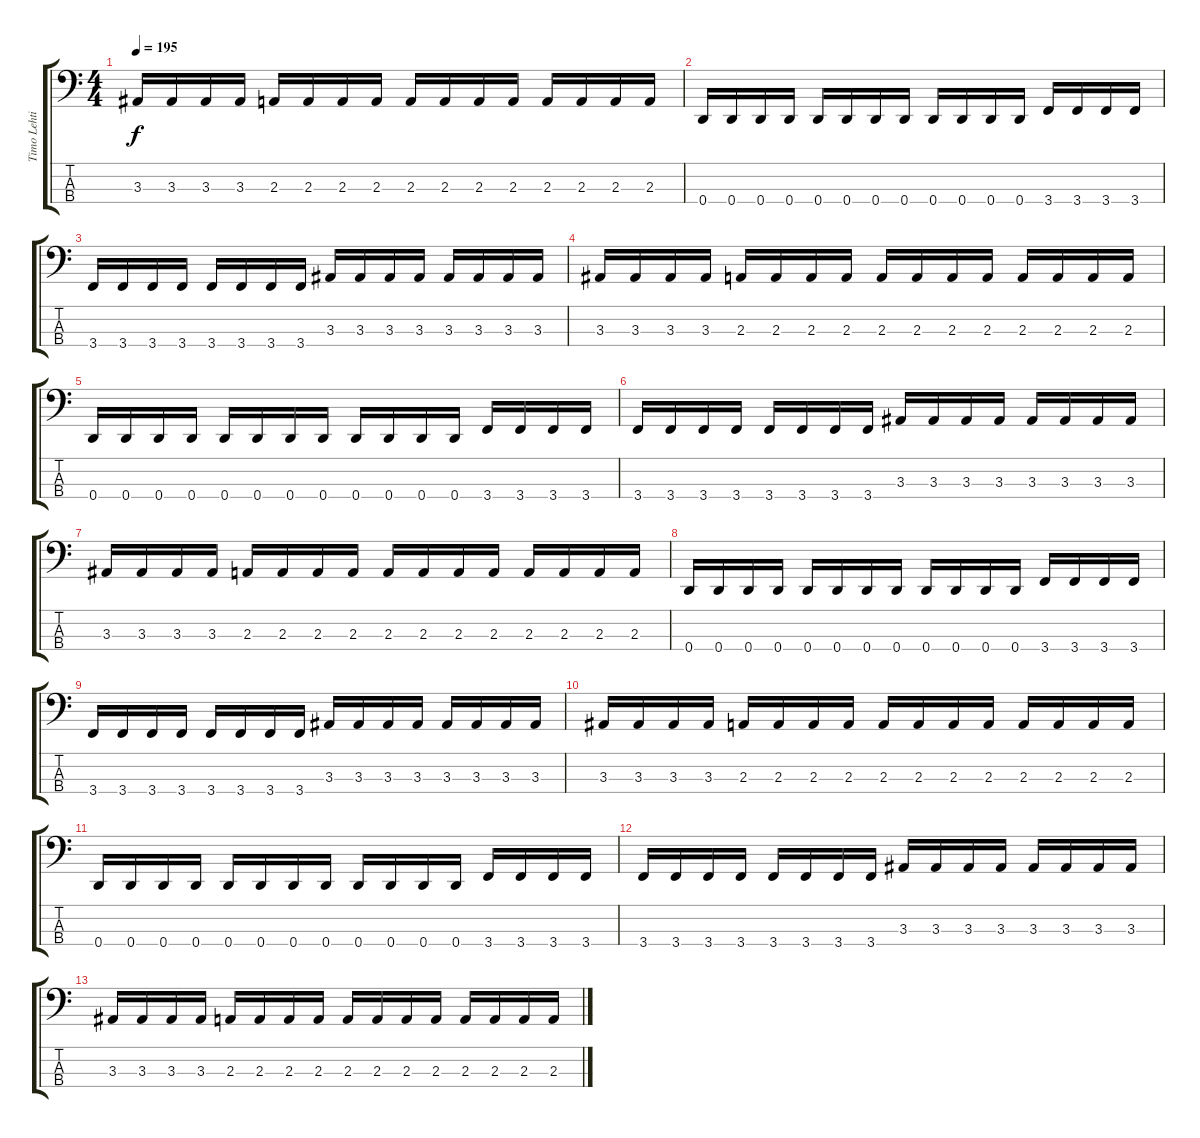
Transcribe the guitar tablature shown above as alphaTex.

\track ("Timo Lehtinen" "Timo Lehti") {instrument electricbassfinger}
\staff {score tabs}
\tuning (F2 C2 G1 D1) {hide}
\ts (4 4)
\tempo 195
\clef f4
\ks c
3.3.16{dy f} 3.3.16 3.3.16 3.3.16 2.3.16 2.3.16 2.3.16 2.3.16 2.3.16 2.3.16 2.3.16 2.3.16 2.3.16 2.3.16 2.3.16 2.3.16 |
0.4.16 0.4.16 0.4.16 0.4.16 0.4.16 0.4.16 0.4.16 0.4.16 0.4.16 0.4.16 0.4.16 0.4.16 3.4.16 3.4.16 3.4.16 3.4.16 |
3.4.16 3.4.16 3.4.16 3.4.16 3.4.16 3.4.16 3.4.16 3.4.16 3.3.16 3.3.16 3.3.16 3.3.16 3.3.16 3.3.16 3.3.16 3.3.16 |
3.3.16 3.3.16 3.3.16 3.3.16 2.3.16 2.3.16 2.3.16 2.3.16 2.3.16 2.3.16 2.3.16 2.3.16 2.3.16 2.3.16 2.3.16 2.3.16 |
0.4.16 0.4.16 0.4.16 0.4.16 0.4.16 0.4.16 0.4.16 0.4.16 0.4.16 0.4.16 0.4.16 0.4.16 3.4.16 3.4.16 3.4.16 3.4.16 |
3.4.16 3.4.16 3.4.16 3.4.16 3.4.16 3.4.16 3.4.16 3.4.16 3.3.16 3.3.16 3.3.16 3.3.16 3.3.16 3.3.16 3.3.16 3.3.16 |
3.3.16 3.3.16 3.3.16 3.3.16 2.3.16 2.3.16 2.3.16 2.3.16 2.3.16 2.3.16 2.3.16 2.3.16 2.3.16 2.3.16 2.3.16 2.3.16 |
0.4.16{volume 0 instrument electricbassfinger} 0.4.16 0.4.16 0.4.16 0.4.16 0.4.16 0.4.16 0.4.16 0.4.16 0.4.16 0.4.16 0.4.16 3.4.16 3.4.16 3.4.16 3.4.16 |
3.4.16 3.4.16 3.4.16 3.4.16 3.4.16 3.4.16 3.4.16 3.4.16 3.3.16 3.3.16 3.3.16 3.3.16 3.3.16 3.3.16 3.3.16 3.3.16 |
3.3.16 3.3.16 3.3.16 3.3.16 2.3.16 2.3.16 2.3.16 2.3.16 2.3.16 2.3.16 2.3.16 2.3.16 2.3.16 2.3.16 2.3.16 2.3.16 |
0.4.16 0.4.16 0.4.16 0.4.16 0.4.16 0.4.16 0.4.16 0.4.16 0.4.16 0.4.16 0.4.16 0.4.16 3.4.16 3.4.16 3.4.16 3.4.16 |
3.4.16 3.4.16 3.4.16 3.4.16 3.4.16 3.4.16 3.4.16 3.4.16 3.3.16 3.3.16 3.3.16 3.3.16 3.3.16 3.3.16 3.3.16 3.3.16 |
3.3.16 3.3.16 3.3.16 3.3.16 2.3.16 2.3.16 2.3.16 2.3.16 2.3.16 2.3.16 2.3.16 2.3.16 2.3.16 2.3.16 2.3.16 2.3.16
